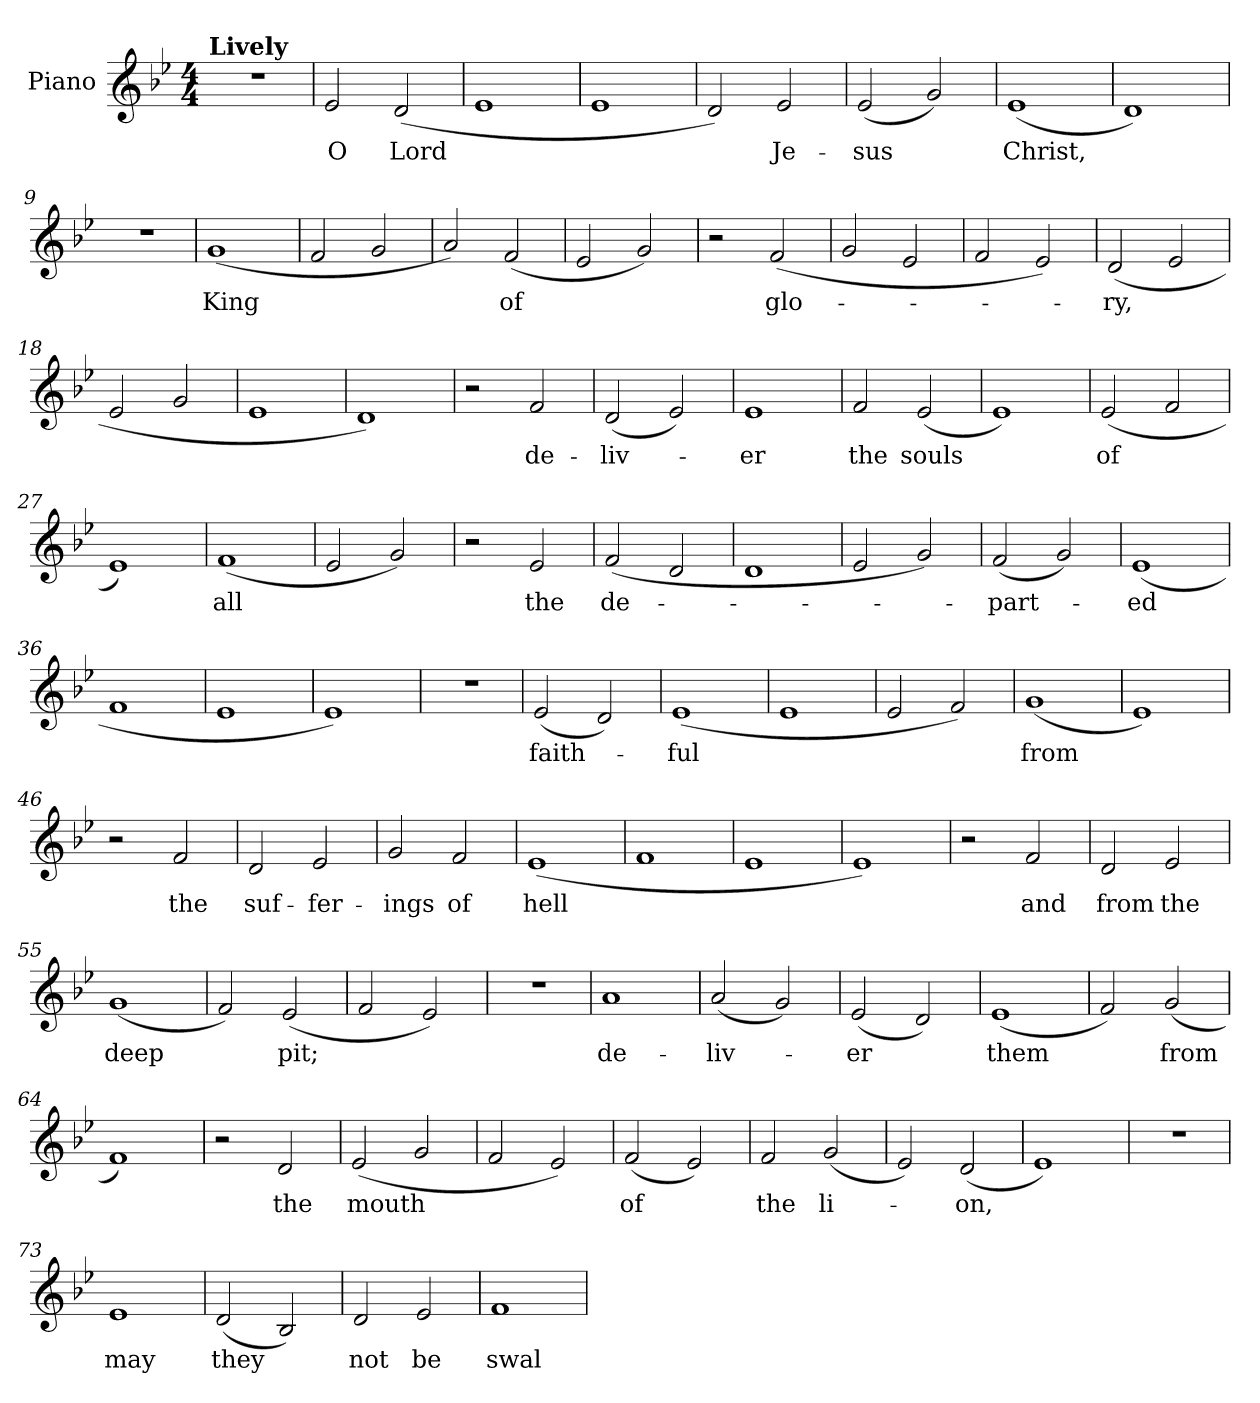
**kern	**text
*part1	*part1
*staff1	*staff1
*I"Piano	*
*I'Pno.	*
*clefG2	*
*k[b-e-]	*
*M4/4	*
*MM160	*
=1	=1
!LO:TX:a:B:t=Lively	!
1r	.
=2	=2
2e-/	O
(>2d/	Lord
=3	=3
1e-	.
=4	=4
1e-	.
=5	=5
2d/)	.
2e-/	Je-
=6	=6
(>2e-/	-sus
2g/)	.
=7	=7
(<1e-	Christ,
=8	=8
1d)	.
=9	=9
1r	.
=10	=10
(<1g	King
!!LO:LB:g=z
=11	=11
2f/	.
2g/	.
=12	=12
2a/)	.
(<2f/	of
=13	=13
2e-/	.
2g/)	.
=14	=14
2r	.
(>2f/	glo-
=15	=15
2g/	.
2e-/	.
=16	=16
2f/	.
2e-/)	.
=17	=17
(>2d/	-ry,
2e-/	.
=18	=18
2e-/	.
2g/	.
=19	=19
1e-	.
=20	=20
1d)	.
!!LO:LB:g=z
=21	=21
2r	.
2f/	de-
=22	=22
(>2d/	-liv-
2e-/)	.
=23	=23
1e-	-er
=24	=24
2f/	the
(<2e-/	souls
=25	=25
1e-)	.
=26	=26
(>2e-/	of
2f/	.
=27	=27
1e-)	.
=28	=28
(<1f	all
=29	=29
2e-/	.
2g/)	.
=30	=30
2r	.
2e-/	the
=31	=31
(<2f/	de-
2d/	.
!!LO:LB:g=z
=32	=32
1d	.
=33	=33
2e-/	.
2g/)	.
=34	=34
(>2f/	-part-
2g/)	.
=35	=35
(>1e-	-ed
=36	=36
1f	.
=37	=37
1e-	.
=38	=38
1e-)	.
=39	=39
1r	.
=40	=40
(<2e-/	faith-
2d/)	.
=41	=41
(>1e-	-ful
=42	=42
1e-	.
!!LO:LB:g=z
=43	=43
2e-/	.
2f/)	.
=44	=44
(<1g	from
=45	=45
1e-)	.
=46	=46
2r	.
2f/	the
=47	=47
2d/	suf-
2e-/	-fer-
=48	=48
2g/	-ings
2f/	of
=49	=49
(>1e-	hell
=50	=50
1f	.
=51	=51
1e-	.
=52	=52
1e-)	.
=53	=53
2r	.
2f/	and
!!LO:LB:g=z
=54	=54
2d/	from
2e-/	the
=55	=55
(<1g	deep
=56	=56
2f/)	.
(>2e-/	pit;
=57	=57
2f/	.
2e-/)	.
=58	=58
1r	.
=59	=59
1a	de-
=60	=60
(<2a/	-liv-
2g/)	.
=61	=61
(<2e-/	-er
2d/)	.
=62	=62
(>1e-	them
=63	=63
2f/)	.
(<2g/	from
=64	=64
1f)	.
!!LO:LB:g=z
=65	=65
2r	.
2d/	the
=66	=66
(>2e-/	mouth
2g/	.
=67	=67
2f/	.
2e-/)	.
=68	=68
(<2f/	of
2e-/)	.
=69	=69
2f/	the
(<2g/	li-
=70	=70
2e-/)	.
(>2d/	-on,
=71	=71
1e-)	.
=72	=72
1r	.
=73	=73
1e-	may
=74	=74
(<2d/	they
2B-/)	.
!!LO:LB:g=z
=75	=75
2d/	not
2e-/	be
=76	=76
1f	swal-
=	=
*-	*-
